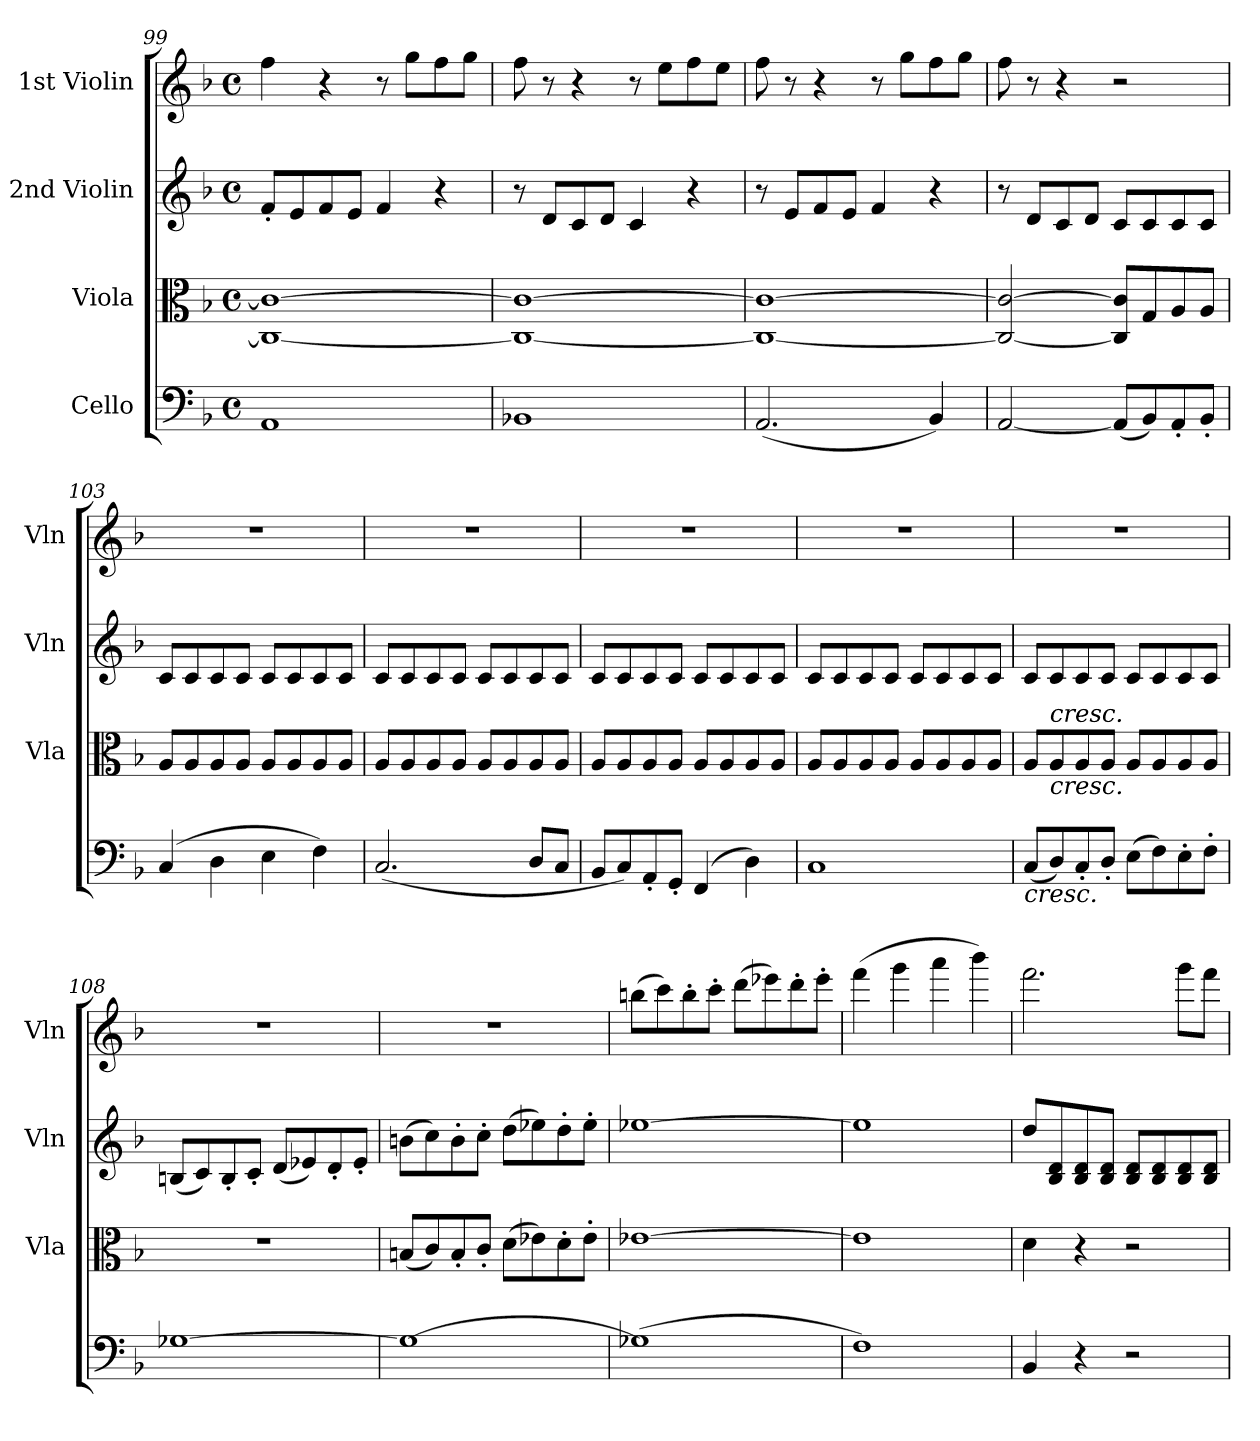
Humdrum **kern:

**kern	**kern	**kern	**kern
*part4	*part3	*part2	*part1
*staff4	*staff3	*staff2	*staff1
*I"Cello	*I"Viola	*I"2nd Violin	*I"1st Violin
*	*I'Vla	*I'Vln	*I'Vln
*clefF4	*clefC3	*clefG2	*clefG2
*k[b-]	*k[b-]	*k[b-]	*k[b-]
*F:	*F:	*F:	*F:
*M4/4	*M4/4	*M4/4	*M4/4
*met(c)	*met(c)	*met(c)	*met(c)
=99	=99	=99	=99
1AA	1C_ 1c_	8f'L	4ff
.	.	8e	.
.	.	8f	4r
.	.	8eJ	.
.	.	4f	8r
.	.	.	8ggL
.	.	4r	8ff
.	.	.	8ggJ
=100	=100	=100	=100
1BB-X	1C_ 1c_	8r	8ff
.	.	8dL	8r
.	.	8c	4r
.	.	8dJ	.
.	.	4c	8r
.	.	.	8eeL
.	.	4r	8ff
.	.	.	8eeJ
=101	=101	=101	=101
(2.AA	1C_ 1c_	8r	8ff
.	.	8eL	8r
.	.	8f	4r
.	.	8eJ	.
.	.	4f	8r
.	.	.	8ggL
4BB-)	.	4r	8ff
.	.	.	8ggJ
=102	=102	=102	=102
[2AA	2C_ 2c_	8r	8ff
.	.	8dL	8r
.	.	8c	4r
.	.	8dJ	.
(8AAL]	8C] 8c]L	8cL	2r
8BB-)	8G	8c	.
8AA'	8A	8c	.
8BB-'J	8AJ	8cJ	.
=103	=103	=103	=103
(4C	8AL	8cL	1r
.	8A	8c	.
4D	8A	8c	.
.	8AJ	8cJ	.
4E	8AL	8cL	.
.	8A	8c	.
4F)	8A	8c	.
.	8AJ	8cJ	.
=104	=104	=104	=104
(2.C	8AL	8cL	1r
.	8A	8c	.
.	8A	8c	.
.	8AJ	8cJ	.
.	8AL	8cL	.
.	8A	8c	.
8DL	8A	8c	.
8CJ	8AJ	8cJ	.
=105	=105	=105	=105
8BB-L	8AL	8cL	1r
8C)	8A	8c	.
8AA'	8A	8c	.
8GG'J	8AJ	8cJ	.
(4FF	8AL	8cL	.
.	8A	8c	.
4D)	8A	8c	.
.	8AJ	8cJ	.
=106	=106	=106	=106
1C	8AL	8cL	1r
.	8A	8c	.
.	8A	8c	.
.	8AJ	8cJ	.
.	8AL	8cL	.
.	8A	8c	.
.	8A	8c	.
.	8AJ	8cJ	.
=107	=107	=107	=107
!LO:TX:b:i:t=cresc.	!	!	!
(8CL	8AL	8cL	1r
!	!LO:TX:b:i:t=cresc.	!	!
!	!LO:TX:a:i:t=cresc.	!	!
8D)	8A	8c	.
8C'	8A	8c	.
8D'J	8AJ	8cJ	.
(8EL	8AL	8cL	.
8F)	8A	8c	.
8E'	8A	8c	.
8F'J	8AJ	8cJ	.
=108	=108	=108	=108
[1G-X	1r	(8BnL	1r
.	.	8c)	.
.	.	8B'	.
.	.	8c'J	.
.	.	(8dL	.
.	.	8e-X)	.
.	.	8d'	.
.	.	8e-'J	.
=109	=109	=109	=109
1G-_	(8BnL	(8bnL	1r
.	8c)	8cc)	.
.	8B'	8b'	.
.	8c'J	8cc'J	.
.	(8dL	(8ddL	.
.	8e-X)	8ee-X)	.
.	8d'	8dd'	.
.	8e-'J	8ee-'J	.
=110	=110	=110	=110
(1G-X]	[1e-X	[1ee-X	(8bbnL
.	.	.	8ccc)
.	.	.	8bb'
.	.	.	8ccc'J
.	.	.	(8dddL
.	.	.	8eee-X)
.	.	.	8ddd'
.	.	.	8eee-'J
=111	=111	=111	=111
1F)	1e-]	1ee-]	(4fff
.	.	.	4ggg
.	.	.	4aaa
.	.	.	4bbb-)
=112	=112	=112	=112
4BB-	4d	8ddL	2.fff
.	.	8B- 8d	.
4r	4r	8B- 8d	.
.	.	8B- 8dJ	.
2r	2r	8B- 8dL	.
.	.	8B- 8d	.
.	.	8B- 8d	8gggL
.	.	8B- 8dJ	8fffJ
=	=	=	=
*-	*-	*-	*-
